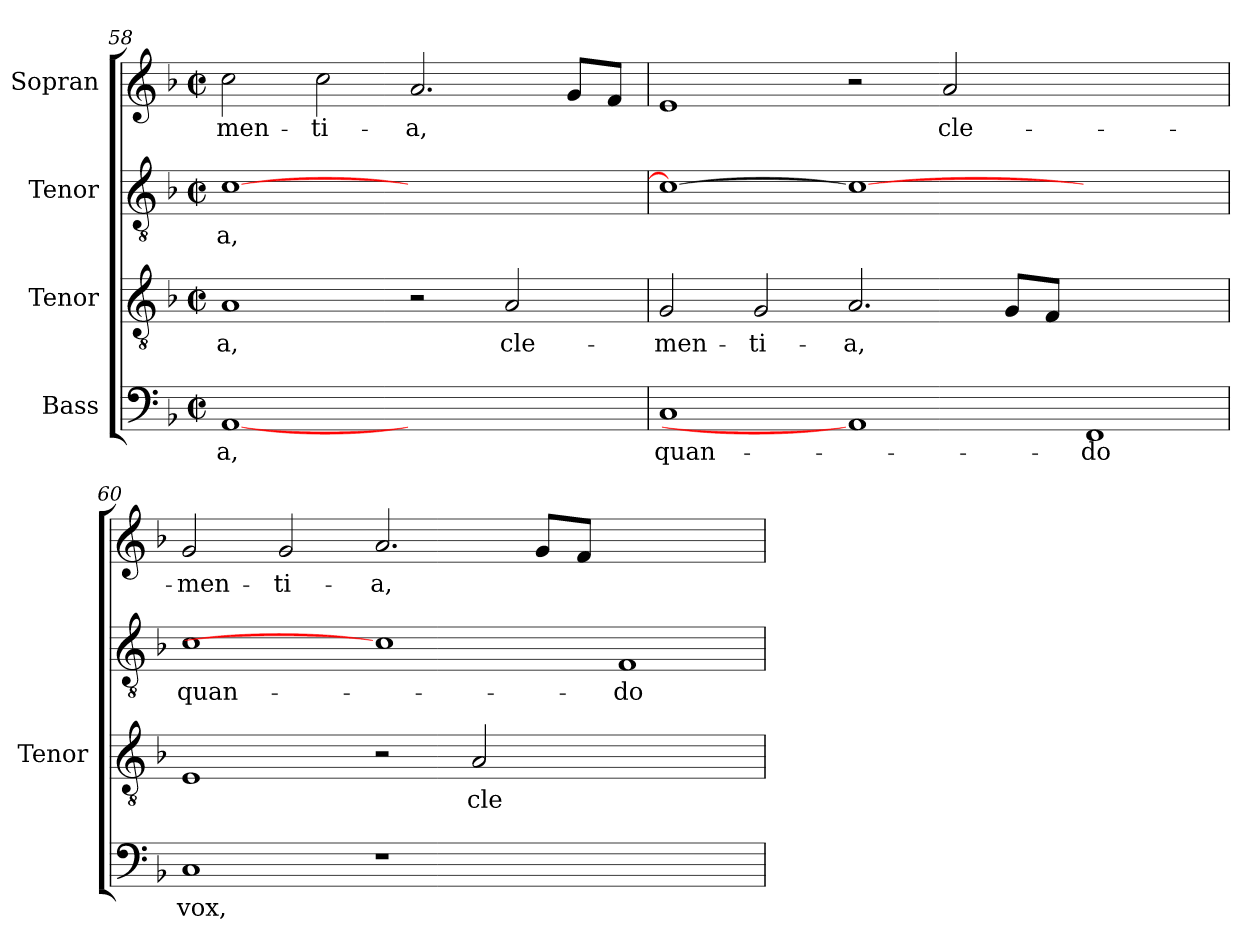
**kern	**text	**kern	**text	**kern	**text	**kern	**text
*part4	*part4	*part3	*part3	*part2	*part2	*part1	*part1
*staff4	*staff4	*staff3	*staff3	*staff2	*staff2	*staff1	*staff1
*I"Bass	*	*I"Tenor	*	*I"Tenor	*	*I"Sopran	*
*	*	*I'Tenor	*	*	*	*	*
*clefF4	*	*clefGv2	*	*clefGv2	*	*clefG2	*
*	*	*ITrd7c12	*	*ITrd7c12	*	*	*
*k[b-]	*	*k[b-]	*	*k[b-]	*	*k[b-]	*
*d:	*	*d:	*	*d:	*	*d:	*
*M2/2	*	*M2/2	*	*M2/2	*	*M2/2	*
*met(c|)	*	*met(c|)	*	*met(c|)	*	*met(c|)	*
=58	=58	=58	=58	=58	=58	=58	=58
!	!LO:LY:b:color=#000000	!	!	!	!	!	!
!	!	!	!LO:LY:b:color=#000000	!	!	!	!
!	!	!	!	!	!LO:LY:b:color=#000000	!	!
!	!	!	!	!	!	!	!LO:LY:b:color=#000000
[1AAi	-a,	1AAi	-a,	[>1Ci	-a,	2cci\	-men-
!	!	!	!	!	!	!	!LO:LY:b:color=#000000
.	.	.	.	.	.	2cci\	-ti-
!	!	!	!	!	!	!	!LO:LY:b:color=#000000
1ryy	.	2r	.	1ryy	.	2.ai/	-a,
!	!	!	!LO:LY:b:color=#000000	!	!	!	!
.	.	2AAi/	cle-	.	.	.	.
.	.	.	.	.	.	8gi/L	.
.	.	.	.	.	.	8fi/J	.
=59	=59	=59	=59	=59	=59	=59	=59
!	!LO:LY:b:color=#000000	!	!	!	!	!	!
!	!	!	!LO:LY:b:color=#000000	!	!	!	!
1Ci	quan-	2GGi/	-men-	1Ci_>	.	1ei	.
!	!	!	!LO:LY:b:color=#000000	!	!	!	!
.	.	2GGi/	-ti-	.	.	.	.
!	!	!	!LO:LY:b:color=#000000	!	!	!	!
1AAi]	.	2.AAi/	-a,	1Ci_	.	2r	.
!	!	!	!	!	!	!	!LO:LY:b:color=#000000
.	.	.	.	.	.	2ai/	cle-
.	.	8GGi/L	.	.	.	.	.
.	.	8FFi/J	.	.	.	.	.
!	!LO:LY:b:color=#000000	!	!	!	!	!	!
1FFi	-do	1ryy	.	1ryy	.	1ryy	.
=60	=60	=60	=60	=60	=60	=60	=60
!	!LO:LY:b:color=#000000	!	!	!	!	!	!
!	!	!	!	!	!LO:LY:b:color=#000000	!	!
!	!	!	!	!	!	!	!LO:LY:b:color=#000000
1Ci	vox,	1EEi	.	1Ci	quan-	2gi/	-men-
!	!	!	!	!	!	!	!LO:LY:b:color=#000000
.	.	.	.	.	.	2gi/	-ti-
!	!	!	!	!	!	!	!LO:LY:b:color=#000000
1r	.	2r	.	1Ci]	.	2.ai/	-a,
!	!	!	!LO:LY:b:color=#000000	!	!	!	!
.	.	2AAi/	cle-	.	.	.	.
.	.	.	.	.	.	8gi/L	.
.	.	.	.	.	.	8fi/J	.
!	!	!	!	!	!LO:LY:b:color=#000000	!	!
1ryy	.	1ryy	.	1FFi	-do	1ryy	.
=	=	=	=	=	=	=	=
*-	*-	*-	*-	*-	*-	*-	*-
